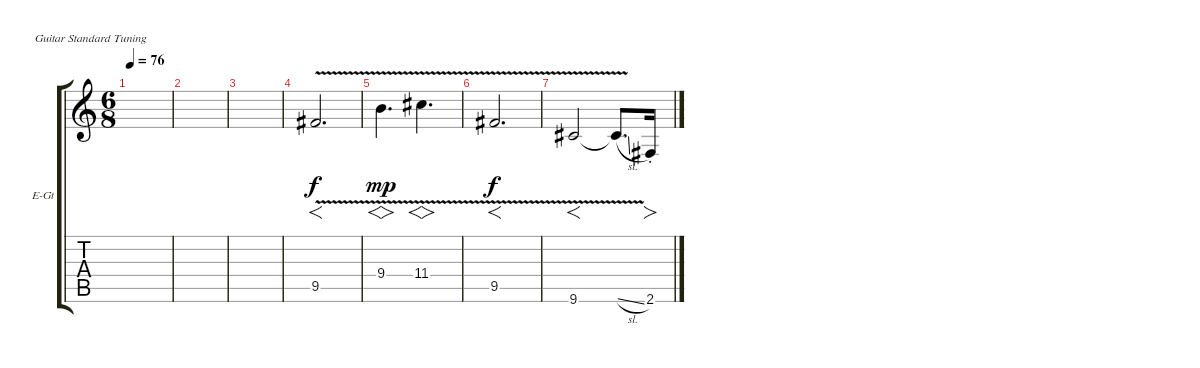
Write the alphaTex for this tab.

\defaultSystemsLayout 4
\bracketExtendMode groupsimilarinstruments
\firstSystemTrackNameOrientation horizontal
\otherSystemsTrackNameOrientation horizontal
\track ("Distorted Ambient Sounds" "E-Gt") {instrument distortionguitar}
\staff {score tabs}
\tuning (E4 B3 G3 D3 A2 E2)
\ts (6 8)
\tempo 76
\clef g2
\ks c
|
|
|
9.5{v}.2{f d} |
9.4{v}.4{vs d dy mp} 11.4{v}.4{vs d} |
9.5{v}.2{f d dy f} |
9.6{v}.2{f} 9.6{sl t}.8{d} 2.6{st}.16{fo}
